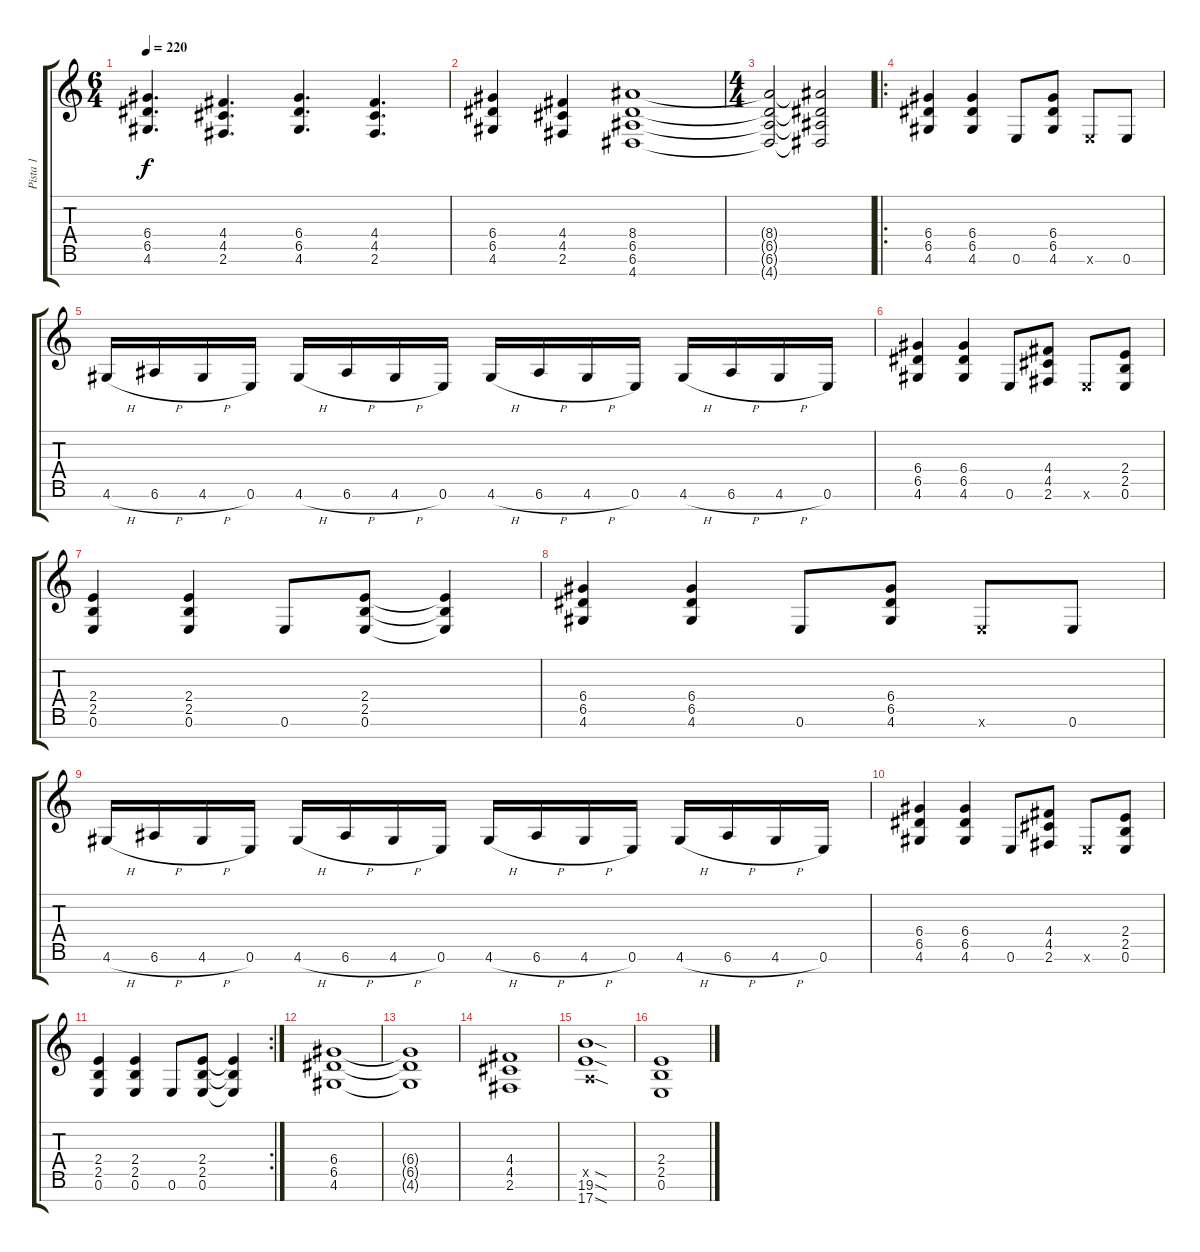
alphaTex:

\track ("Pista 1" "Pista 1") {instrument overdrivenguitar}
\staff {score tabs}
\tuning (E4 B3 G3 D3 A2 E2 B1) {hide}
\ts (6 4)
\tempo 220
\clef g2
\ks c
(6.4 6.5 4.6).4{d dy f} (4.4 4.5 2.6).4{d} (6.4 6.5 4.6).4{d} (4.4 4.5 2.6).4{d} |
(6.4 6.5 4.6).4 (4.4 4.5 2.6).4 (8.4 6.5 6.6 4.7).1 |
\ts (4 4)
(8.4{t} 6.5{t} 6.6{t} 4.7{t}).2 (8.4{t} 6.5{t} 6.6{t} 4.7{t}).2 |
\ro
(6.4 6.5 4.6).4 (6.4 6.5 4.6).4 0.6.8 (6.4 6.5 4.6).8 0.6{x}.8 0.6.8 |
4.6{h}.16 6.6{h}.16 4.6{h}.16 0.6.16 4.6{h}.16 6.6{h}.16 4.6{h}.16 0.6.16 4.6{h}.16 6.6{h}.16 4.6{h}.16 0.6.16 4.6{h}.16 6.6{h}.16 4.6{h}.16 0.6.16 |
(6.4 6.5 4.6).4 (6.4 6.5 4.6).4 0.6.8 (4.4 4.5 2.6).8 0.6{x}.8 (2.4 2.5 0.6).8 |
(2.4 2.5 0.6).4 (2.4 2.5 0.6).4 0.6.8 (2.4 2.5 0.6).8 (2.4{t} 2.5{t} 0.6{t}).4 |
(6.4 6.5 4.6).4 (6.4 6.5 4.6).4 0.6.8 (6.4 6.5 4.6).8 0.6{x}.8 0.6.8 |
4.6{h}.16 6.6{h}.16 4.6{h}.16 0.6.16 4.6{h}.16 6.6{h}.16 4.6{h}.16 0.6.16 4.6{h}.16 6.6{h}.16 4.6{h}.16 0.6.16 4.6{h}.16 6.6{h}.16 4.6{h}.16 0.6.16 |
(6.4 6.5 4.6).4 (6.4 6.5 4.6).4 0.6.8 (4.4 4.5 2.6).8 0.6{x}.8 (2.4 2.5 0.6).8 |
\rc 2
(2.4 2.5 0.6).4 (2.4 2.5 0.6).4 0.6.8 (2.4 2.5 0.6).8 (2.4{t} 2.5{t} 0.6{t}).4 |
(6.4 6.5 4.6).1 |
(6.4{t} 6.5{t} 4.6{t}).1 |
(4.4 4.5 2.6).1 |
(0.5{sod x} 19.6{sod} 17.7{sod}).1 |
(2.4 2.5 0.6).1
